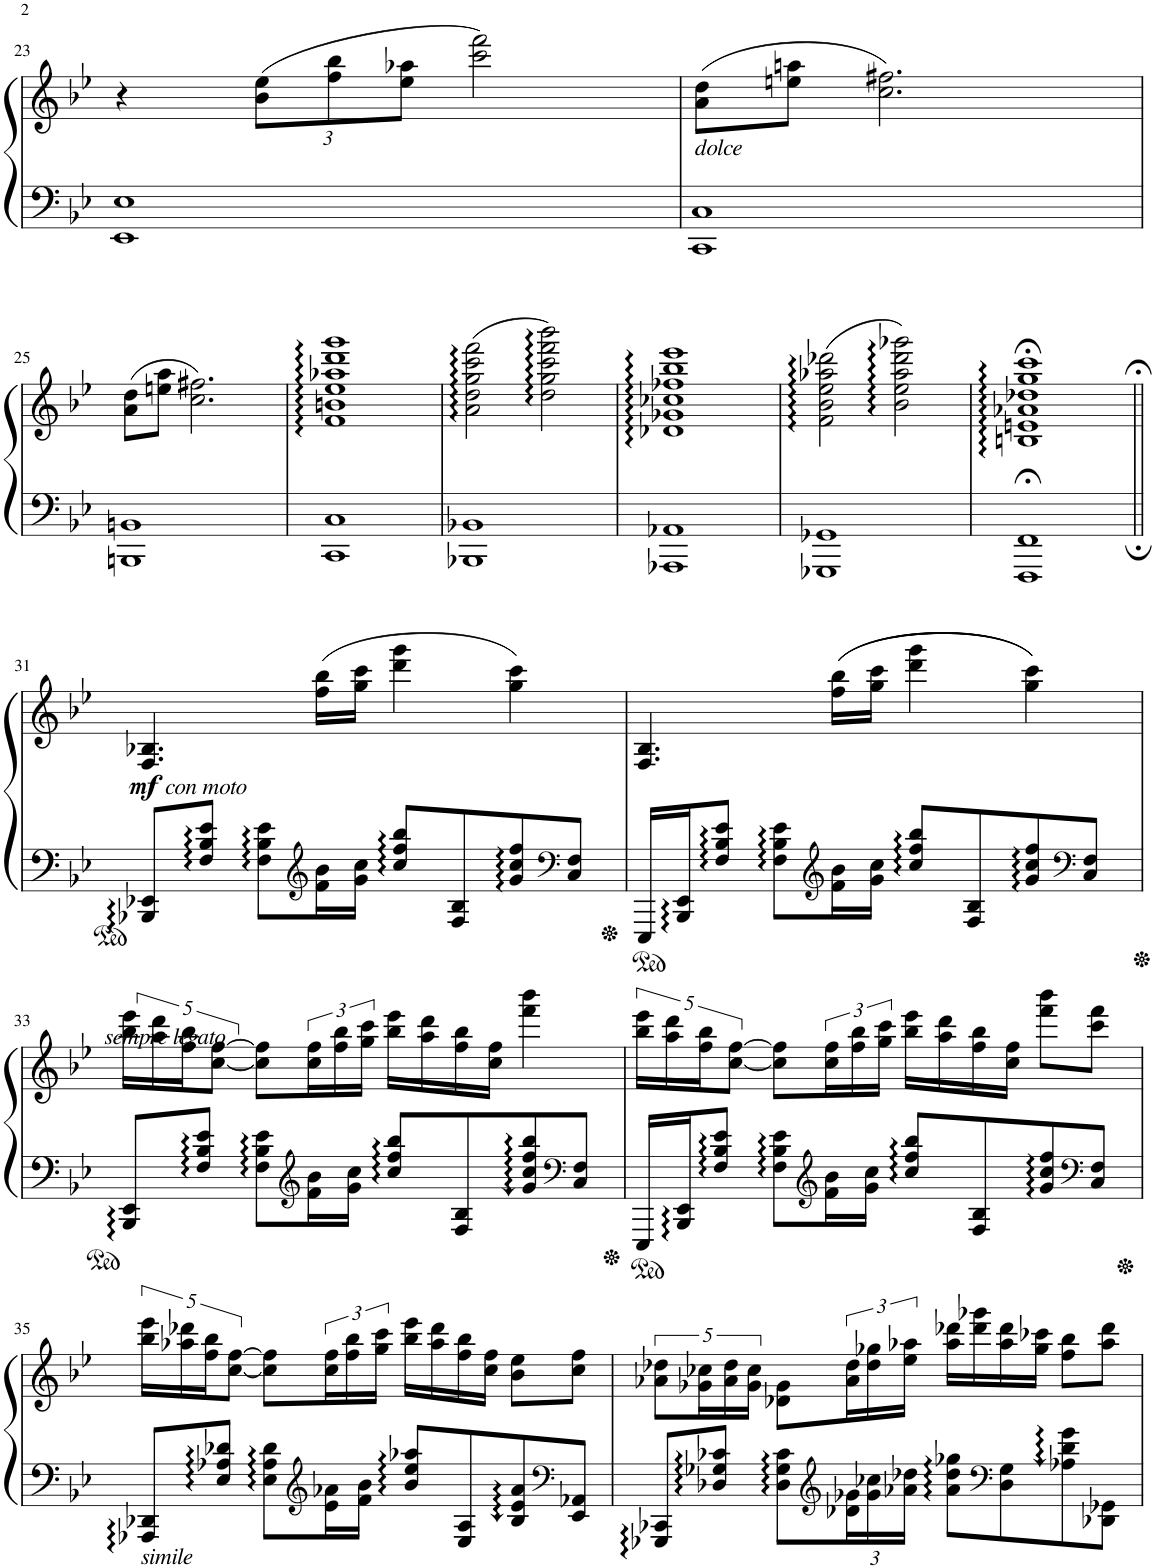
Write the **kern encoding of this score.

**kern	**kern	**dynam
*part1	*part1	*part1
*staff2	*staff1	*staff1/2
*I"Piano	*	*
*I'Pno.	*	*
!!LO:PB:g=z
*clefF4	*clefG2	*
*k[b-e-]	*k[b-e-]	*
*M4/4	*M4/4	*
=23	=23	=23
1EE- 1E-	4r	.
*	*Xbrackettup	*
.	(12b-\ 12ee-\L	.
.	12ff\ 12bb-\	.
.	12ee-\ 12aa-X\J	.
.	2ccc\ 2fff\)	.
=24	=24	=24
!	!LO:TX:b:i:t=dolce	!
1CC 1C	(8a\ 8dd\L	.
.	8een\ 8aan\J	.
.	2.cc\ 2.ff#X\)	.
!!LO:LB:g=z
=25	=25	=25
1BBBn 1BBn	(8a\ 8dd\L	.
.	8een\ 8aa\J	.
.	2.cc\ 2.ff#X\)	.
=26	=26	=26
1CC 1C	1f 1bn 1ee- 1aa-X 1ddd 1ggg	.
=27	=27	=27
1BBB-X 1BB-X	(2a\ 2dd\ 2gg\ 2ccc\ 2fff\	.
.	2dd\ 2gg\ 2ccc\ 2fff\ 2bbb-\)	.
=28	=28	=28
1AAA-X 1AA-X	1d-X 1g-X 1cc-X 1ff-X 1bb- 1eee-	.
=29	=29	=29
1GGG-X 1GG-X	(2f\ 2b-\ 2ee-\ 2aa-X\ 2ddd-X\	.
.	2b-\ 2ee-\ 2aa-\ 2ddd-\ 2ggg-X\)	.
=30	=30	=30
1FFF;< 1FF;<	1Bn;< 1en;< 1a-X;< 1dd-X;< 1gg;< 1ccc;<	.
!!LO:LB:g=z
=31||	=31||	=31||
!	!LO:TX:b:i:t=con moto	!
!	!	!LO:DY:b
8BBB-X/ 8EE-X/L	4.F/ 4.B-X/	mf
8F/ 8B-/ 8e-/J	.	.
8F\ 8B-\ 8e-\L	.	.
*clefG2	*	*
16f\ 16b-\L	(16ff\ 16bb-\LL	.
16g\ 16cc\JJ	16gg\ 16ccc\JJ	.
8cc/ 8ff/ 8bb-/L	4ddd\ 4ggg\	.
8F/ 8B-/	.	.
8g/ 8cc/ 8ff/	4gg\ 4ccc\)	.
*clefF4	*	*
8C/ 8F/J	.	.
=32	=32	=32
16EEE-/LL	4.F/ 4.B-/	.
16BBB-/ 16EE-/J	.	.
8F/ 8B-/ 8e-/J	.	.
8F\ 8B-\ 8e-\L	.	.
*clefG2	*	*
16f\ 16b-\L	((16ff\ 16bb-\LL	.
16g\ 16cc\JJ	16gg\ 16ccc\JJ	.
8cc/ 8ff/ 8bb-/L	4ddd\ 4ggg\	.
8F/ 8B-/	.	.
8g/ 8cc/ 8ff/	4gg\ 4ccc\))	.
*clefF4	*	*
8C/ 8F/J	.	.
!!LO:LB:g=z
=33	=33	=33
*	*brackettup	*
!	!LO:TX:b:i:t=sempre legato	!
8BBB-/ 8EE-/L	20bb-\ 20eee-\LL	.
.	20aa\ 20ddd\	.
.	20ff\ 20bb-\J	.
8F/ 8B-/ 8e-/J	.	.
.	[10cc\ [10ff\J	.
8F\ 8B-\ 8e-\L	8cc\] 8ff\]L	.
*clefG2	*	*
16f\ 16b-\L	24cc\ 24ff\L	.
.	24ff\ 24bb-\	.
16g\ 16cc\JJ	.	.
.	24gg\ 24ccc\JJ	.
8cc/ 8ff/ 8bb-/L	16bb-\ 16eee-\LL	.
.	16aa\ 16ddd\	.
8F/ 8B-/	16ff\ 16bb-\	.
.	16cc\ 16ff\JJ	.
8g/ 8cc/ 8ff/ 8bb-/	4fff\ 4bbb-\	.
*clefF4	*	*
8C/ 8F/J	.	.
=34	=34	=34
16EEE-/LL	20bb-\ 20eee-\LL	.
.	20aa\ 20ddd\	.
16BBB-/ 16EE-/J	.	.
.	20ff\ 20bb-\J	.
8F/ 8B-/ 8e-/J	.	.
.	[10cc\ [10ff\J	.
8F\ 8B-\ 8e-\L	8cc\] 8ff\]L	.
*clefG2	*	*
16f\ 16b-\L	24cc\ 24ff\L	.
.	24ff\ 24bb-\	.
16g\ 16cc\JJ	.	.
.	24gg\ 24ccc\JJ	.
8cc/ 8ff/ 8bb-/L	16bb-\ 16eee-\LL	.
.	16aa\ 16ddd\	.
8F/ 8B-/	16ff\ 16bb-\	.
.	16cc\ 16ff\JJ	.
8g/ 8cc/ 8ff/	8fff\ 8bbb-\L	.
*clefF4	*	*
8C/ 8F/J	8ccc\ 8fff\J	.
!!LO:LB:g=z
=35	=35	=35
!LO:TX:b:i:t=simile	!	!
8AAA-X/ 8DD-X/L	20bb-\ 20eee-\LL	.
.	20aa-X\ 20ddd-X\	.
.	20ff\ 20bb-\J	.
8E-/ 8A-X/ 8d-X/J	.	.
.	[10cc\ [10ff\J	.
8E-\ 8A-\ 8d-\L	8cc\] 8ff\]L	.
*clefG2	*	*
16e-\ 16a-X\L	24cc\ 24ff\L	.
.	24ff\ 24bb-\	.
16f\ 16b-\JJ	.	.
.	24gg\ 24ccc\JJ	.
8b-/ 8ee-/ 8aa-X/L	16bb-\ 16eee-\LL	.
.	16aa-\ 16ddd-\	.
8E-/ 8A-/	16ff\ 16bb-\	.
.	16cc\ 16ff\JJ	.
8B-/ 8e-/ 8a-/	8b-\ 8ee-\L	.
*clefF4	*	*
8EE-/ 8AA-X/J	8cc\ 8ff\J	.
=36	=36	=36
8GGG-X/ 8CC-X/L	10a-X\ 10dd-X\L	.
.	20g-X\ 20cc-X\L	.
8D-X/ 8G-X/ 8c-X/J	.	.
.	20a-\ 20dd-\	.
.	20g-\ 20cc-\JJ	.
8D-\ 8G-\ 8c-\L	8d-X\ 8g-\L	.
*clefG2	*	*
*Xbrackettup	*	*
24d-X\ 24g-X\L	24a-\ 24dd-\L	.
24g-\ 24cc-X\	24dd-\ 24gg-X\	.
24a-X\ 24dd-X\JJ	24ee-\ 24aa-X\JJ	.
8a-\ 8dd-\ 8gg-X\L	16aa-\ 16ddd-X\LL	.
.	16ddd-\ 16ggg-X\	.
*clefF4	*	*
8D-\ 8G-\	16aa-\ 16ddd-\	.
.	16gg-\ 16ccc-X\JJ	.
8A-X\ 8d-\ 8g-\	8ff\ 8bb-\L	.
8DD-X\ 8GG-X\J	8aa-\ 8ddd-\J	.
=	=	=
*-	*-	*-
